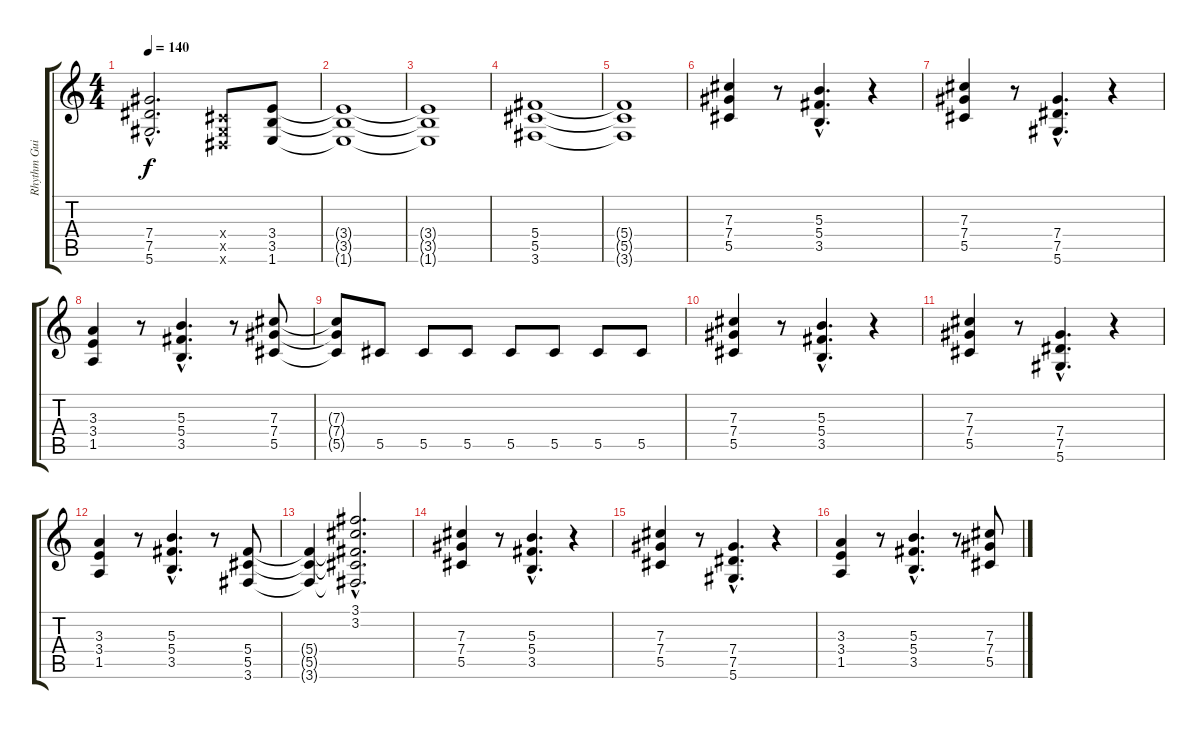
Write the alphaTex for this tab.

\track ("Rhythm Guitar" "Rhythm Gui") {instrument overdrivenguitar}
\staff {score tabs}
\tuning (Eb4 Bb3 Gb3 Db3 Ab2 Eb2) {hide}
\ts (4 4)
\tempo 140
\clef g2
\ks c
(7.4{hac} 7.5{hac} 5.6{hac}).2{d dy f} (0.4{x} 0.5{x} 0.6{x}).8 (3.4 3.5 1.6).8 |
(3.4{t} 3.5{t} 1.6{t}).1 |
(3.4{t} 3.5{t} 1.6{t}).1 |
(5.4 5.5 3.6).1 |
(5.4{t} 5.5{t} 3.6{t}).1 |
(7.3 7.4 5.5).4 r.8 (5.3{hac} 5.4{hac} 3.5{hac}).4{d} r.4 |
(7.3 7.4 5.5).4 r.8 (7.4{hac} 7.5{hac} 5.6{hac}).4{d} r.4 |
(3.3 3.4 1.5).4 r.8 (5.3{hac} 5.4{hac} 3.5{hac}).4{d} r.8 (7.3 7.4 5.5).8 |
(7.3{t} 7.4{t} 5.5{t}).8 5.5.8 5.5.8 5.5.8 5.5.8 5.5.8 5.5.8 5.5.8 |
(7.3 7.4 5.5).4 r.8 (5.3{hac} 5.4{hac} 3.5{hac}).4{d} r.4 |
(7.3 7.4 5.5).4 r.8 (7.4{hac} 7.5{hac} 5.6{hac}).4{d} r.4 |
(3.3 3.4 1.5).4 r.8 (5.3{hac} 5.4{hac} 3.5{hac}).4{d} r.8 (5.4 5.5 3.6).8 |
(5.4{t} 5.5{t} 3.6{t}).4 (3.1{hac} 3.2{hac} 5.4{hac t} 5.5{hac t} 3.6{hac t}).2{d} |
(7.3 7.4 5.5).4 r.8 (5.3{hac} 5.4{hac} 3.5{hac}).4{d} r.4 |
(7.3 7.4 5.5).4 r.8 (7.4{hac} 7.5{hac} 5.6{hac}).4{d} r.4 |
(3.3 3.4 1.5).4 r.8 (5.3{hac} 5.4{hac} 3.5{hac}).4{d} r.8 (7.3 7.4 5.5).8
